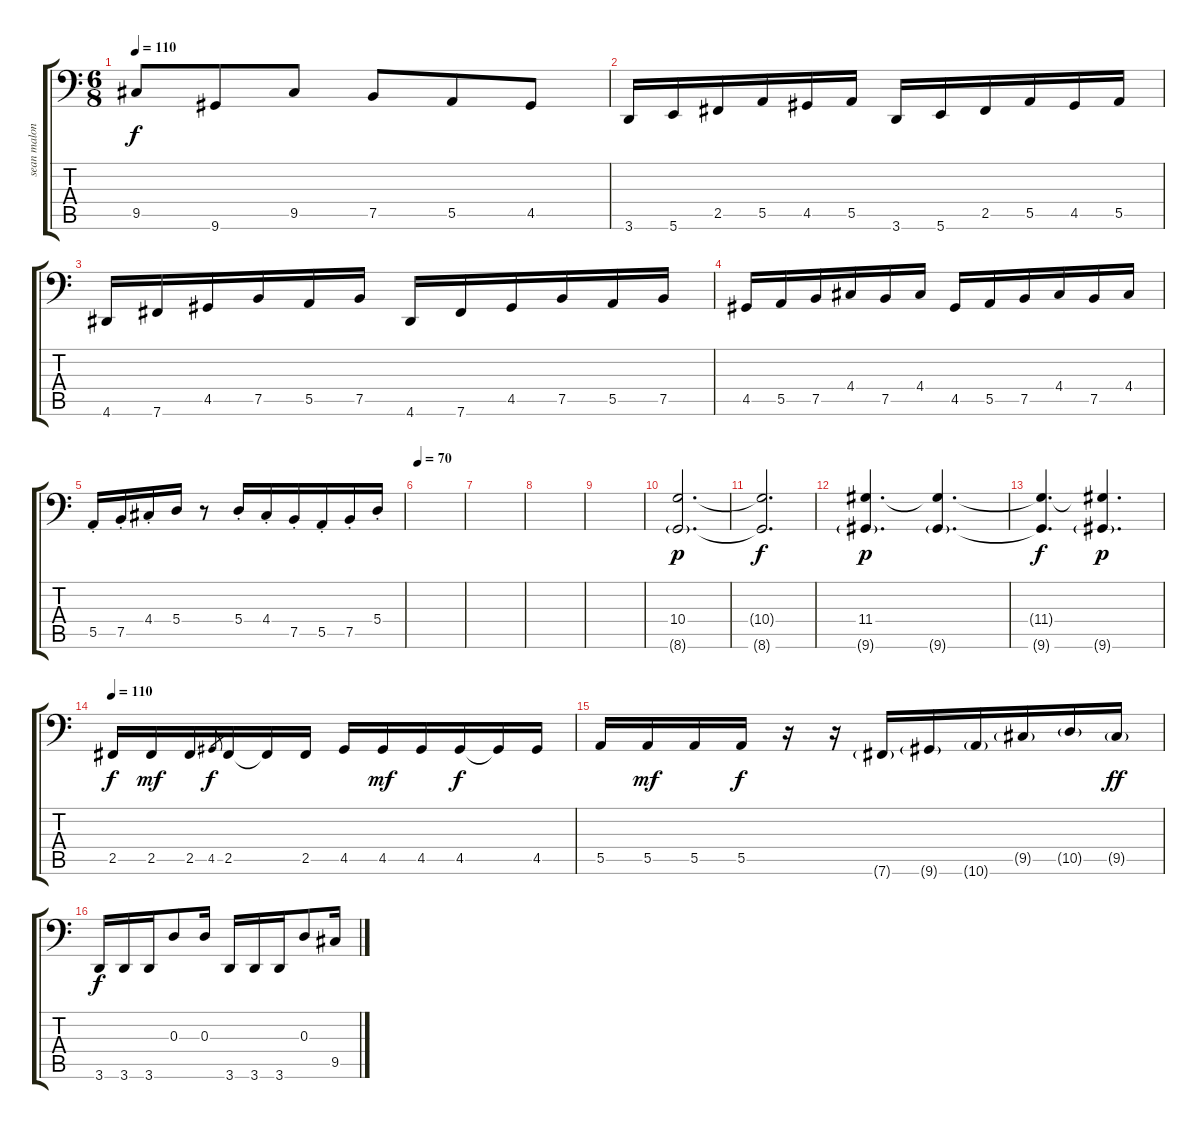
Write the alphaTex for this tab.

\track ("sean malone" "sean malon") {instrument fretlessbass}
\staff {score tabs}
\tuning (C3 G2 D2 A1 E1 B0) {hide}
\ts (6 8)
\tempo 110
\clef f4
\ks c
9.5.8{dy f} 9.6.8 9.5.8 7.5.8 5.5.8 4.5.8 |
3.6.16 5.6.16 2.5.16 5.5.16 4.5.16 5.5.16 3.6.16 5.6.16 2.5.16 5.5.16 4.5.16 5.5.16 |
4.6.16 7.6.16 4.5.16 7.5.16 5.5.16 7.5.16 4.6.16 7.6.16 4.5.16 7.5.16 5.5.16 7.5.16 |
4.5.16 5.5.16 7.5.16 4.4.16 7.5.16 4.4.16 4.5.16 5.5.16 7.5.16 4.4.16 7.5.16 4.4.16 |
5.5{st}.16 7.5{st}.16 4.4{st}.16 5.4.16 r.8 5.4{st}.16 4.4{st}.16 7.5{st}.16 5.5{st}.16 7.5{st}.16 5.4{st}.16 |
\tempo 70
|
|
|
|
(10.4 8.6{g}).2{d dy p} |
(10.4{t} 8.6{t}).2{d dy f} |
(11.4 9.6{g}).4{d dy p} (11.4{t} 9.6{g}).4{d} |
(11.4{t} 9.6{t}).4{d dy f} (11.4{t} 9.6{g}).4{d dy p} |
\tempo 110
2.5.16{dy f} 2.5.16{dy mf} 2.5.16 4.5.8{gr dy f} 2.5.16 2.5{t}.16 2.5.16 4.5.16 4.5.16{dy mf} 4.5.16 4.5.16{dy f} 4.5{t}.16 4.5.16 |
5.5.16 5.5.16{dy mf} 5.5.16 5.5.16{dy f} r.16 r.16 7.6{g}.16 9.6{g}.16 10.6{g}.16 9.5{g}.16 10.5{g}.16 9.5{g}.16{dy ff} |
3.6.16{dy f} 3.6.16 3.6.16 0.3.8 0.3.16 3.6.16 3.6.16 3.6.16 0.3.8 9.5.16
